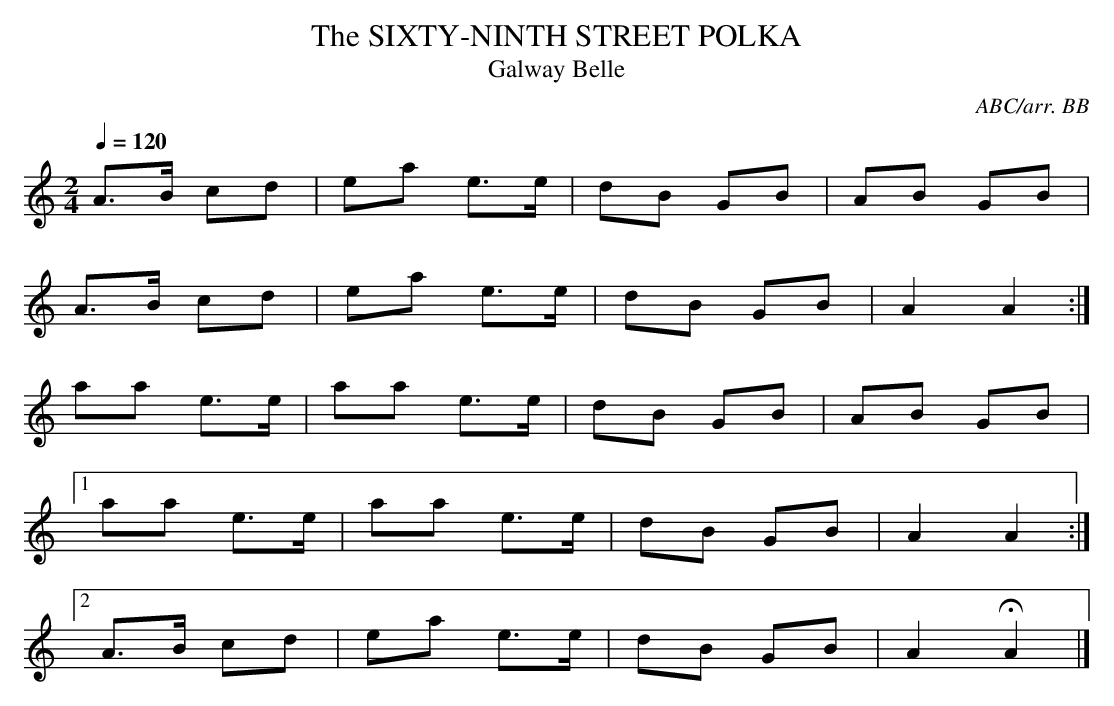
X:1
T:SIXTY-NINTH STREET POLKA, The
T:Galway Belle
C:ABC/arr. BB
M:2/4
L:1/8
Q:1/4=120
K:Am
A>B cd|ea e>e|dB GB|AB GB|
A>B cd|ea e>e|dB GB|A2 A2:|
aa e>e|aa e>e|dB GB|AB GB|
[1 aa e>e|aa e>e|dB GB|A2 A2:|
[2 A>B cd|ea e>e|dB GB|A2 HA2|]
